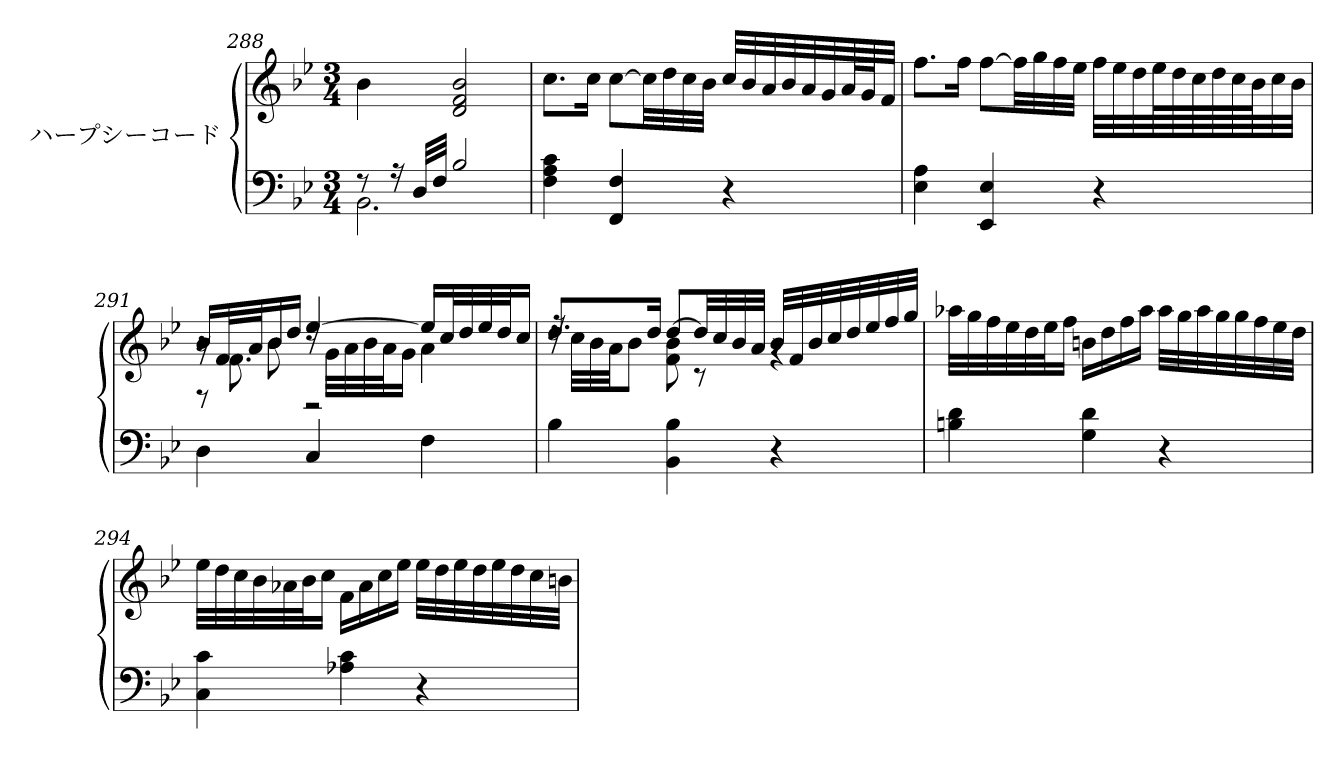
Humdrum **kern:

**kern	**kern
*part1	*part1
*staff2	*staff1
*I"ハープシーコード	*
*clefF4	*clefG2
*k[b-e-]	*k[b-e-]
*M3/4	*M3/4
=288	=288
*^	*
8rF	2.BB-\	4b-\
16r	.	.
32D/LLL	.	.
32F/JJJ	.	.
2B-/	.	2d/ 2f/ 2b-/
*v	*v	*
=289	=289
4F\ 4A\ 4c\	8.cc\L
.	16cc\Jk
4FF/ 4F/	[8cc\L
.	32cc\LL]
.	32dd\
.	32cc\
.	32b-\JJJ
4r	32cc/LLL
.	32b-/
.	32a/
.	32b-/
.	32a/
.	32g/
.	64a/L
.	64g/J
.	32f/JJJ
!!LO:PB:g=z
=290	=290
4E-\ 4A\	8.ff\L
.	16ff\Jk
4EE-/ 4E-/	[8ff\L
.	32ff\LL]
.	32gg\
.	32ff\
.	32ee-\JJJ
4r	32ff\LLL
.	32ee-\
.	32dd\
.	64ee-\L
.	64dd\
.	64cc\
.	64dd\
.	64cc\
.	64b-\J
.	32cc\
.	32b-\JJJ
=291	=291
*	*^
*	*	*^
4D\	16b-/LL	16r	8rF
.	32f/L	8.f\	.
.	32a/J	.	.
.	16b-/	.	8b-\
.	16dd/JJ	.	.
4C/	[4ee-/	16rdd	2rD
.	.	32g\LLL	.
.	.	32a\	.
.	.	32b-\	.
.	.	32a\J	.
.	.	16g\JJ	.
4F\	16ee-/LL]	4a\	.
.	32cc/L	.	.
.	32dd/	.	.
.	32ee-/	.	.
.	32dd/J	.	.
.	16cc/JJ	.	.
*	*	*v	*v
!!LO:LB:g=z
=292	=292	=292
4B-\	8.dd/L	32rdd
.	.	32cc\LLL
.	.	32b-\
.	.	32a\JJ
.	.	8b-\J
.	16dd/Jk	.
4BB-\ 4B-\	[8dd/L	8f\ 8b-\
.	32dd/LL]	8r
.	32cc/	.
.	32b-/	.
.	32a/JJJ	.
4r	32b-/LLL	4rg
.	32f/	.
.	32b-/	.
.	32cc/	.
.	32dd/	.
.	32ee-/	.
.	32ff/	.
.	32gg/JJJ	.
*	*v	*v
=293	=293
4Bn\ 4d\	32aa-X\LLL
.	32gg\
.	32ff\
.	32ee-\
.	32dd\
.	32ee-\J
.	16ff\JJ
4G\ 4d\	16bn\LL
.	16dd\
.	16ff\
.	16aa-\JJ
4r	32aa-\LLL
.	32gg\
.	32aa-\
.	32gg\
.	32gg\
.	32ff\
.	32ee-\
.	32dd\JJJ
!!LO:LB:g=z
=294	=294
4C\ 4c\	32ee-\LLL
.	32dd\
.	32cc\
.	32b-\
.	32a-X\
.	32b-\J
.	16cc\JJ
4A-X\ 4c\	16f\LL
.	16a-\
.	16cc\
.	16ee-\JJ
4r	32ee-\LLL
.	32dd\
.	32ee-\
.	32dd\
.	32ee-\
.	32dd\
.	32cc\
.	32bn\JJJ
=	=
*-	*-
